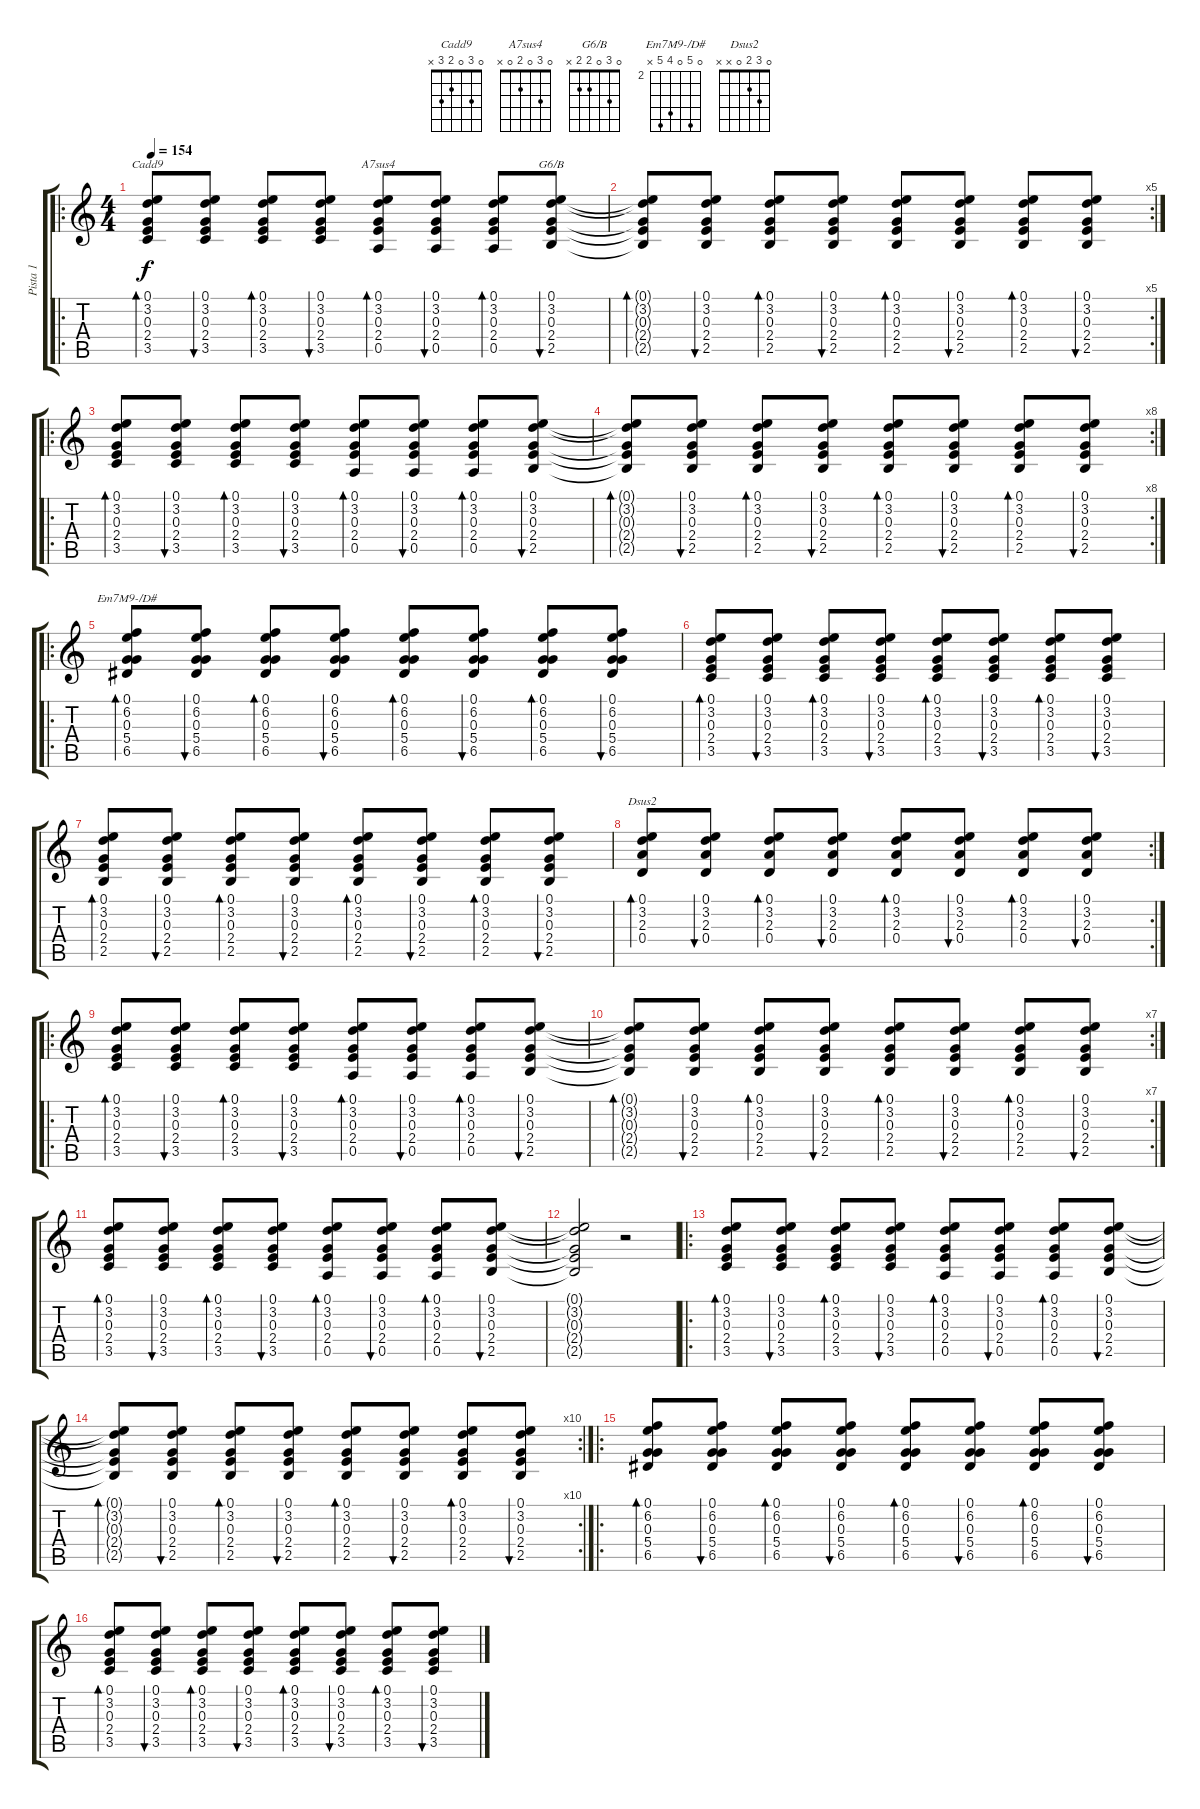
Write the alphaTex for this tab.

\track ("Pista 1" "Pista 1") {instrument electricguitarclean}
\staff {score tabs}
\tuning (E4 B3 G3 D3 A2 E2) {hide}
\chord ("Cadd9" 0 3 0 2 3 x)
\chord ("A7sus4" 0 3 0 2 0 x)
\chord ("G6/B" 0 3 0 2 2 x)
\chord ("Em7M9-/D#" 0 6 0 5 6 x) {firstfret 2}
\chord ("Dsus2" 0 3 2 0 x x)
\ro
\ts (4 4)
\tempo 154
\clef g2
\ks c
(0.1 3.2 0.3 2.4 3.5).8{bd 60 ch "Cadd9" dy f instrument electricguitarclean} (0.1 3.2 0.3 2.4 3.5).8{bu 60} (0.1 3.2 0.3 2.4 3.5).8{bd 60} (0.1 3.2 0.3 2.4 3.5).8{bu 60} (0.1 3.2 0.3 2.4 0.5).8{bd 60 ch "A7sus4"} (0.1 3.2 0.3 2.4 0.5).8{bu 60} (0.1 3.2 0.3 2.4 0.5).8{bd 60} (0.1 3.2 0.3 2.4 2.5).8{bu 60 ch "G6/B"} |
\rc 5
(0.1{t} 3.2{t} 0.3{t} 2.4{t} 2.5{t}).8{bd 60} (0.1 3.2 0.3 2.4 2.5).8{bu 60} (0.1 3.2 0.3 2.4 2.5).8{bd 60} (0.1 3.2 0.3 2.4 2.5).8{bu 60} (0.1 3.2 0.3 2.4 2.5).8{bd 60} (0.1 3.2 0.3 2.4 2.5).8{bu 60} (0.1 3.2 0.3 2.4 2.5).8{bd 60} (0.1 3.2 0.3 2.4 2.5).8{bu 60} |
\ro
(0.1 3.2 0.3 2.4 3.5).8{bd 60} (0.1 3.2 0.3 2.4 3.5).8{bu 60} (0.1 3.2 0.3 2.4 3.5).8{bd 60} (0.1 3.2 0.3 2.4 3.5).8{bu 60} (0.1 3.2 0.3 2.4 0.5).8{bd 60} (0.1 3.2 0.3 2.4 0.5).8{bu 60} (0.1 3.2 0.3 2.4 0.5).8{bd 60} (0.1 3.2 0.3 2.4 2.5).8{bu 60} |
\rc 8
(0.1{t} 3.2{t} 0.3{t} 2.4{t} 2.5{t}).8{bd 60} (0.1 3.2 0.3 2.4 2.5).8{bu 60} (0.1 3.2 0.3 2.4 2.5).8{bd 60} (0.1 3.2 0.3 2.4 2.5).8{bu 60} (0.1 3.2 0.3 2.4 2.5).8{bd 60} (0.1 3.2 0.3 2.4 2.5).8{bu 60} (0.1 3.2 0.3 2.4 2.5).8{bd 60} (0.1 3.2 0.3 2.4 2.5).8{bu 60} |
\ro
(0.1 6.2 0.3 5.4 6.5).8{bd 60 ch "Em7M9-/D#"} (0.1 6.2 0.3 5.4 6.5).8{bu 60} (0.1 6.2 0.3 5.4 6.5).8{bd 60} (0.1 6.2 0.3 5.4 6.5).8{bu 60} (0.1 6.2 0.3 5.4 6.5).8{bd 60} (0.1 6.2 0.3 5.4 6.5).8{bu 60} (0.1 6.2 0.3 5.4 6.5).8{bd 60} (0.1 6.2 0.3 5.4 6.5).8{bu 60} |
(0.1 3.2 0.3 2.4 3.5).8{bd 60} (0.1 3.2 0.3 2.4 3.5).8{bu 60} (0.1 3.2 0.3 2.4 3.5).8{bd 60} (0.1 3.2 0.3 2.4 3.5).8{bu 60} (0.1 3.2 0.3 2.4 3.5).8{bd 60} (0.1 3.2 0.3 2.4 3.5).8{bu 60} (0.1 3.2 0.3 2.4 3.5).8{bd 60} (0.1 3.2 0.3 2.4 3.5).8{bu 60} |
(0.1 3.2 0.3 2.4 2.5).8{bd 60} (0.1 3.2 0.3 2.4 2.5).8{bu 60} (0.1 3.2 0.3 2.4 2.5).8{bd 60} (0.1 3.2 0.3 2.4 2.5).8{bu 60} (0.1 3.2 0.3 2.4 2.5).8{bd 60} (0.1 3.2 0.3 2.4 2.5).8{bu 60} (0.1 3.2 0.3 2.4 2.5).8{bd 60} (0.1 3.2 0.3 2.4 2.5).8{bu 60} |
\rc 2
(0.1 3.2 2.3 0.4).8{bd 60 ch "Dsus2"} (0.1 3.2 2.3 0.4).8{bu 60} (0.1 3.2 2.3 0.4).8{bd 60} (0.1 3.2 2.3 0.4).8{bu 60} (0.1 3.2 2.3 0.4).8{bd 60} (0.1 3.2 2.3 0.4).8{bu 60} (0.1 3.2 2.3 0.4).8{bd 60} (0.1 3.2 2.3 0.4).8{bu 60} |
\ro
(0.1 3.2 0.3 2.4 3.5).8{bd 60} (0.1 3.2 0.3 2.4 3.5).8{bu 60} (0.1 3.2 0.3 2.4 3.5).8{bd 60} (0.1 3.2 0.3 2.4 3.5).8{bu 60} (0.1 3.2 0.3 2.4 0.5).8{bd 60} (0.1 3.2 0.3 2.4 0.5).8{bu 60} (0.1 3.2 0.3 2.4 0.5).8{bd 60} (0.1 3.2 0.3 2.4 2.5).8{bu 60} |
\rc 7
(0.1{t} 3.2{t} 0.3{t} 2.4{t} 2.5{t}).8{bd 60} (0.1 3.2 0.3 2.4 2.5).8{bu 60} (0.1 3.2 0.3 2.4 2.5).8{bd 60} (0.1 3.2 0.3 2.4 2.5).8{bu 60} (0.1 3.2 0.3 2.4 2.5).8{bd 60} (0.1 3.2 0.3 2.4 2.5).8{bu 60} (0.1 3.2 0.3 2.4 2.5).8{bd 60} (0.1 3.2 0.3 2.4 2.5).8{bu 60} |
(0.1 3.2 0.3 2.4 3.5).8{bd 60} (0.1 3.2 0.3 2.4 3.5).8{bu 60} (0.1 3.2 0.3 2.4 3.5).8{bd 60} (0.1 3.2 0.3 2.4 3.5).8{bu 60} (0.1 3.2 0.3 2.4 0.5).8{bd 60} (0.1 3.2 0.3 2.4 0.5).8{bu 60} (0.1 3.2 0.3 2.4 0.5).8{bd 60} (0.1 3.2 0.3 2.4 2.5).8{bu 60} |
(0.1{t} 3.2{t} 0.3{t} 2.4{t} 2.5{t}).2 r.2 |
\ro
(0.1 3.2 0.3 2.4 3.5).8{bd 60} (0.1 3.2 0.3 2.4 3.5).8{bu 60} (0.1 3.2 0.3 2.4 3.5).8{bd 60} (0.1 3.2 0.3 2.4 3.5).8{bu 60} (0.1 3.2 0.3 2.4 0.5).8{bd 60} (0.1 3.2 0.3 2.4 0.5).8{bu 60} (0.1 3.2 0.3 2.4 0.5).8{bd 60} (0.1 3.2 0.3 2.4 2.5).8{bu 60} |
\rc 10
(0.1{t} 3.2{t} 0.3{t} 2.4{t} 2.5{t}).8{bd 60} (0.1 3.2 0.3 2.4 2.5).8{bu 60} (0.1 3.2 0.3 2.4 2.5).8{bd 60} (0.1 3.2 0.3 2.4 2.5).8{bu 60} (0.1 3.2 0.3 2.4 2.5).8{bd 60} (0.1 3.2 0.3 2.4 2.5).8{bu 60} (0.1 3.2 0.3 2.4 2.5).8{bd 60} (0.1 3.2 0.3 2.4 2.5).8{bu 60} |
\ro
(0.1 6.2 0.3 5.4 6.5).8{bd 60} (0.1 6.2 0.3 5.4 6.5).8{bu 60} (0.1 6.2 0.3 5.4 6.5).8{bd 60} (0.1 6.2 0.3 5.4 6.5).8{bu 60} (0.1 6.2 0.3 5.4 6.5).8{bd 60} (0.1 6.2 0.3 5.4 6.5).8{bu 60} (0.1 6.2 0.3 5.4 6.5).8{bd 60} (0.1 6.2 0.3 5.4 6.5).8{bu 60} |
(0.1 3.2 0.3 2.4 3.5).8{bd 60} (0.1 3.2 0.3 2.4 3.5).8{bu 60} (0.1 3.2 0.3 2.4 3.5).8{bd 60} (0.1 3.2 0.3 2.4 3.5).8{bu 60} (0.1 3.2 0.3 2.4 3.5).8{bd 60} (0.1 3.2 0.3 2.4 3.5).8{bu 60} (0.1 3.2 0.3 2.4 3.5).8{bd 60} (0.1 3.2 0.3 2.4 3.5).8{bu 60}
